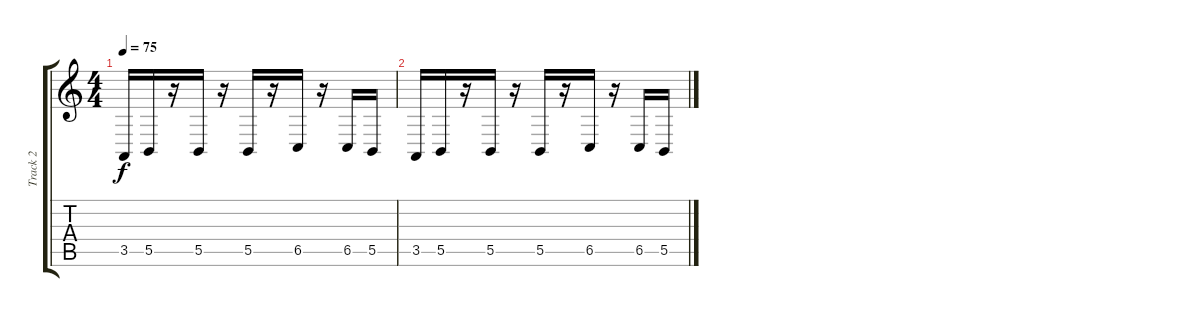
\track ("Track 2" "Track 2") {instrument tremolostrings}
\staff {score tabs}
\tuning (Db4 Ab3 E3 B2 Gb2 B1) {hide}
\ts (4 4)
\tempo 75
\clef g2
\ks c
3.5.16{dy f} 5.5.16 r.16 5.5.16 r.16 5.5.16 r.16 6.5.16 r.16 6.5.16 5.5.16 |
3.5.16 5.5.16 r.16 5.5.16 r.16 5.5.16 r.16 6.5.16 r.16 6.5.16 5.5.16
